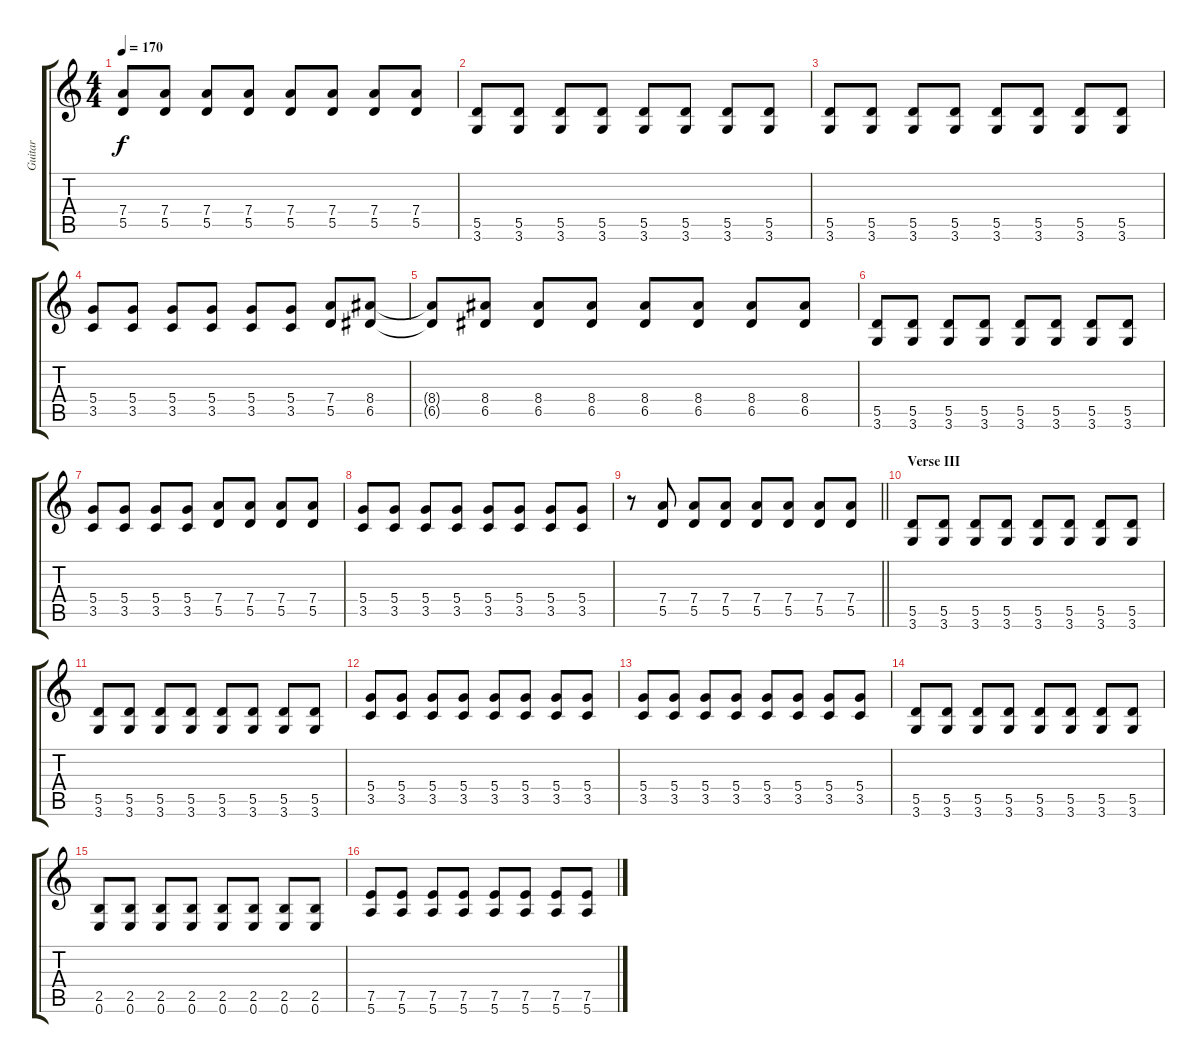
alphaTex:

\track ("Guitar" "Guitar") {instrument overdrivenguitar}
\staff {score tabs}
\tuning (E4 B3 G3 D3 A2 E2) {hide}
\ts (4 4)
\tempo 170
\clef g2
\ks c
(7.4 5.5).8{dy f} (7.4 5.5).8 (7.4 5.5).8 (7.4 5.5).8 (7.4 5.5).8 (7.4 5.5).8 (7.4 5.5).8 (7.4 5.5).8 |
(5.5 3.6).8 (5.5 3.6).8 (5.5 3.6).8 (5.5 3.6).8 (5.5 3.6).8 (5.5 3.6).8 (5.5 3.6).8 (5.5 3.6).8 |
(5.5 3.6).8 (5.5 3.6).8 (5.5 3.6).8 (5.5 3.6).8 (5.5 3.6).8 (5.5 3.6).8 (5.5 3.6).8 (5.5 3.6).8 |
(5.4 3.5).8 (5.4 3.5).8 (5.4 3.5).8 (5.4 3.5).8 (5.4 3.5).8 (5.4 3.5).8 (7.4 5.5).8 (8.4 6.5).8 |
(8.4{t} 6.5{t}).8 (8.4 6.5).8 (8.4 6.5).8 (8.4 6.5).8 (8.4 6.5).8 (8.4 6.5).8 (8.4 6.5).8 (8.4 6.5).8 |
(5.5 3.6).8 (5.5 3.6).8 (5.5 3.6).8 (5.5 3.6).8 (5.5 3.6).8 (5.5 3.6).8 (5.5 3.6).8 (5.5 3.6).8 |
(5.4 3.5).8 (5.4 3.5).8 (5.4 3.5).8 (5.4 3.5).8 (7.4 5.5).8 (7.4 5.5).8 (7.4 5.5).8 (7.4 5.5).8 |
(5.4 3.5).8 (5.4 3.5).8 (5.4 3.5).8 (5.4 3.5).8 (5.4 3.5).8 (5.4 3.5).8 (5.4 3.5).8 (5.4 3.5).8 |
\barLineRight lightlight
r.8 (7.4 5.5).8 (7.4 5.5).8 (7.4 5.5).8 (7.4 5.5).8 (7.4 5.5).8 (7.4 5.5).8 (7.4 5.5).8 |
\section ("" "Verse III")
(5.5 3.6).8 (5.5 3.6).8 (5.5 3.6).8 (5.5 3.6).8 (5.5 3.6).8 (5.5 3.6).8 (5.5 3.6).8 (5.5 3.6).8 |
(5.5 3.6).8 (5.5 3.6).8 (5.5 3.6).8 (5.5 3.6).8 (5.5 3.6).8 (5.5 3.6).8 (5.5 3.6).8 (5.5 3.6).8 |
(5.4 3.5).8 (5.4 3.5).8 (5.4 3.5).8 (5.4 3.5).8 (5.4 3.5).8 (5.4 3.5).8 (5.4 3.5).8 (5.4 3.5).8 |
(5.4 3.5).8 (5.4 3.5).8 (5.4 3.5).8 (5.4 3.5).8 (5.4 3.5).8 (5.4 3.5).8 (5.4 3.5).8 (5.4 3.5).8 |
(5.5 3.6).8 (5.5 3.6).8 (5.5 3.6).8 (5.5 3.6).8 (5.5 3.6).8 (5.5 3.6).8 (5.5 3.6).8 (5.5 3.6).8 |
(2.5 0.6).8 (2.5 0.6).8 (2.5 0.6).8 (2.5 0.6).8 (2.5 0.6).8 (2.5 0.6).8 (2.5 0.6).8 (2.5 0.6).8 |
(7.5 5.6).8 (7.5 5.6).8 (7.5 5.6).8 (7.5 5.6).8 (7.5 5.6).8 (7.5 5.6).8 (7.5 5.6).8 (7.5 5.6).8
